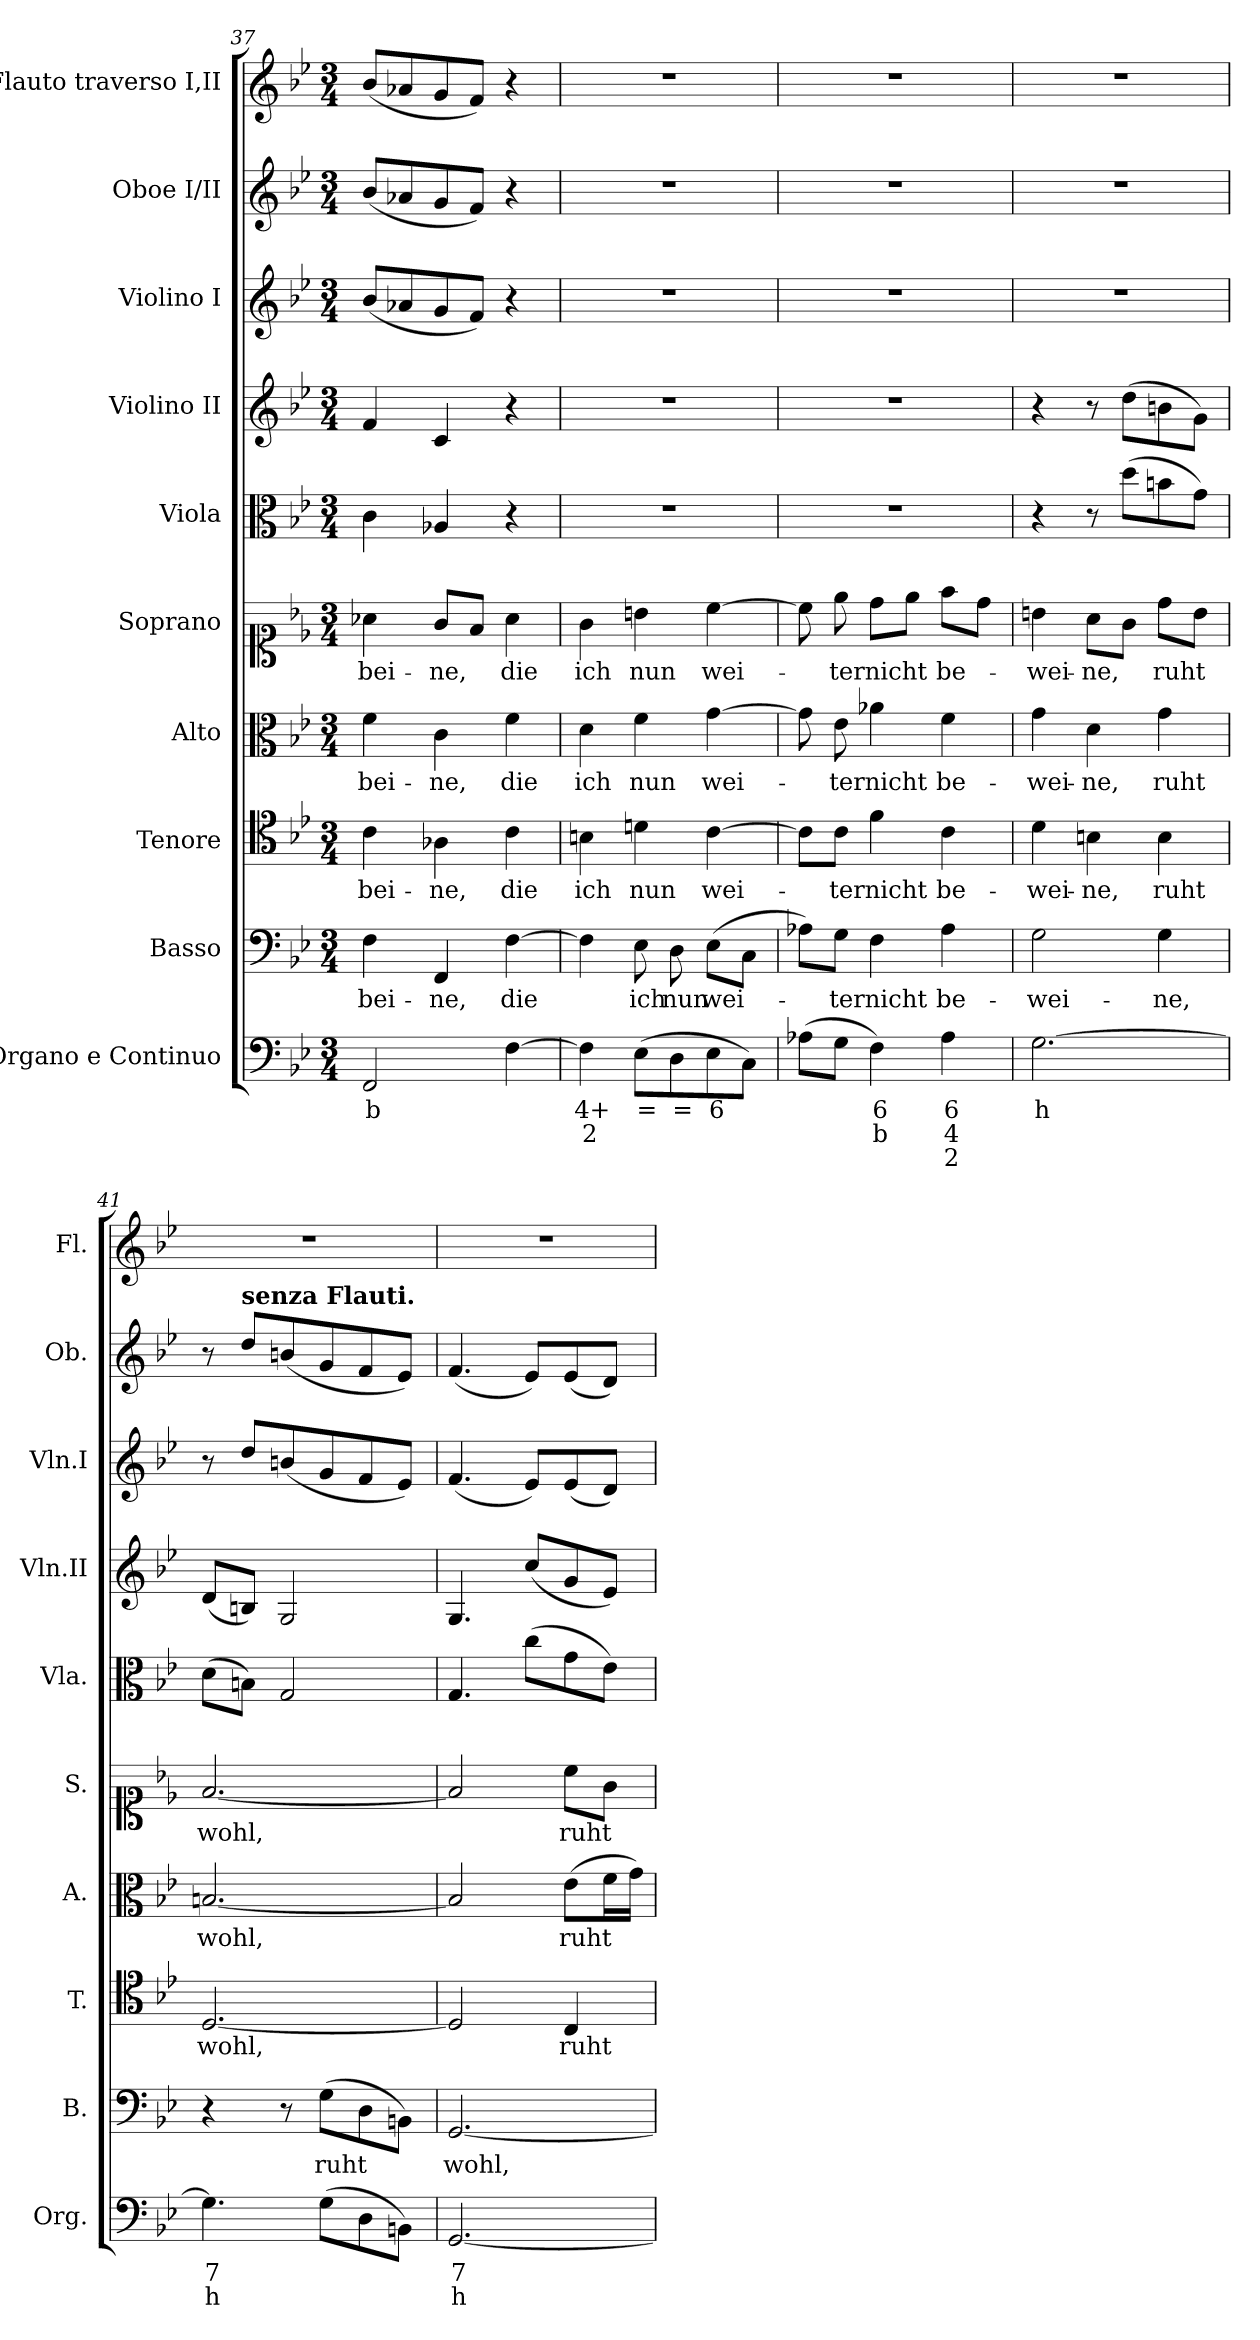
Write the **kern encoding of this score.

**kern	**text	**text	**text	**kern	**text	**kern	**text	**kern	**text	**kern	**text	**kern	**kern	**kern	**kern	**kern
*part10	*part10	*part10	*part10	*part9	*part9	*part8	*part8	*part7	*part7	*part6	*part6	*part5	*part4	*part3	*part2	*part1
*staff10	*staff10	*staff10	*staff10	*staff9	*staff9	*staff8	*staff8	*staff7	*staff7	*staff6	*staff6	*staff5	*staff4	*staff3	*staff2	*staff1
*I"Organo e  Continuo	*	*	*	*I"Basso	*	*I"Tenore	*	*I"Alto	*	*I"Soprano	*	*I"Viola	*I"Violino II	*I"Violino I	*I"Oboe I/II	*I"Flauto traverso I,II
*I'Org.	*	*	*	*I'B.	*	*I'T.	*	*I'A.	*	*I'S.	*	*I'Vla.	*I'Vln.II	*I'Vln.I	*I'Ob.	*I'Fl.
*clefF4	*	*	*	*clefF4	*	*clefC4	*	*clefC3	*	*clefC1	*	*clefC3	*clefG2	*clefG2	*clefG2	*clefG2
*k[b-e-]	*	*	*	*k[b-e-]	*	*k[b-e-]	*	*k[b-e-]	*	*k[b-e-]	*	*k[b-e-]	*k[b-e-]	*k[b-e-]	*k[b-e-]	*k[b-e-]
*M3/4	*	*	*	*M3/4	*	*M3/4	*	*M3/4	*	*M3/4	*	*M3/4	*M3/4	*M3/4	*M3/4	*M3/4
=37	=37	=37	=37	=37	=37	=37	=37	=37	=37	=37	=37	=37	=37	=37	=37	=37
2FF/	b	.	.	4F\	-bei-	4c\	-bei-	4f\	-bei-	4a-X\	-bei-	4c\	4f/	(<8b-/L	(<8b-/L	(<8b-/L
.	.	.	.	.	.	.	.	.	.	.	.	.	.	8a-X/	8a-X/	8a-X/
.	.	.	.	4FF/	-ne,	4A-X\	-ne,	4c\	-ne,	8g/L	ne,	4A-X/	4c/	8g/	8g/	8g/
.	.	.	.	.	.	.	.	.	.	8f/J	.	.	.	8f/J)	8f/J)	8f/J)
[4F\	.	.	.	[4F\	die	4c\	die	4f\	die	4a-\	die	4r	4r	4r	4r	4r
=38	=38	=38	=38	=38	=38	=38	=38	=38	=38	=38	=38	=38	=38	=38	=38	=38
4F\]	4+	2	.	4F\]	.	4Bn\	ich	4d\	ich	4g\	ich	2.r	2.r	2.r	2.r	2.r
(>8E-\L	=	.	.	8E-\	ich	4dn\	nun	4f\	nun	4bn\	nun	.	.	.	.	.
8D\	=	.	.	8D\	nun	.	.	.	.	.	.	.	.	.	.	.
8E-\	6	.	.	(>8E-\L	wei-	[4c\	wei-	[4g\	wei-	[4cc\	wei-	.	.	.	.	.
8C\J)	.	.	.	8C\J	.	.	.	.	.	.	.	.	.	.	.	.
=39	=39	=39	=39	=39	=39	=39	=39	=39	=39	=39	=39	=39	=39	=39	=39	=39
(>8A-X\L	.	.	.	8A-X\L)	.	8c\L]	.	8g\]	.	8cc\]	.	2.r	2.r	2.r	2.r	2.r
8G\J	.	.	.	8G\J	-ter	8c\J	-ter	8e-\	-ter	8ee-\	-ter	.	.	.	.	.
4F\)	6	b	.	4F\	nicht	4f\	nicht	4a-X\	nicht	8dd\L	nicht	.	.	.	.	.
.	.	.	.	.	.	.	.	.	.	8ee-\J	.	.	.	.	.	.
4A-\	6	4	2	4A-\	be-	4c\	be-	4f\	be-	8ff\L	be-	.	.	.	.	.
.	.	.	.	.	.	.	.	.	.	8dd\J	.	.	.	.	.	.
=40	=40	=40	=40	=40	=40	=40	=40	=40	=40	=40	=40	=40	=40	=40	=40	=40
[2.G\	h	.	.	2G\	-wei-	4d\	-wei-	4g\	-wei-	4bn\	-wei-	4r	4r	2.r	2.r	2.r
.	.	.	.	.	.	4Bn\	-ne,	4d\	-ne,	8a\L	-ne,	8r	8r	.	.	.
.	.	.	.	.	.	.	.	.	.	8g\J	.	(>8dd\L	(>8dd\L	.	.	.
.	.	.	.	4G\	-ne,	4B\	ruht	4g\	ruht	8dd\L	ruht	8bn\	8bn\	.	.	.
.	.	.	.	.	.	.	.	.	.	8b\J	.	8g\J)	8g\J)	.	.	.
=41	=41	=41	=41	=41	=41	=41	=41	=41	=41	=41	=41	=41	=41	=41	=41	=41
4.G\]	7	h	.	4r	.	[2.D/	wohl,	[2.Bn/	wohl,	[2.f/	wohl,	(>8d\L	(<8d/L	8r	8r	2.r
!	!	!	!	!	!	!	!	!	!	!	!	!	!	!	!LO:TX:a:B:t=senza Flauti.	!
.	.	.	.	.	.	.	.	.	.	.	.	8Bn\J)	8Bn/J)	8dd/L	8dd/L	.
.	.	.	.	8r	.	.	.	.	.	.	.	2G/	2G/	(<8bn/	(<8bn/	.
(>8G\L	.	.	.	(>8G\L	ruht	.	.	.	.	.	.	.	.	8g/	8g/	.
8D\	.	.	.	8D\	.	.	.	.	.	.	.	.	.	8f/	8f/	.
8BBn\J)	.	.	.	8BBn\J)	.	.	.	.	.	.	.	.	.	8e-/J)	8e-/J)	.
=42	=42	=42	=42	=42	=42	=42	=42	=42	=42	=42	=42	=42	=42	=42	=42	=42
[2.GG/	7	h	.	[2.GG/	wohl,	2D/]	.	2B/]	.	2f/]	.	4.G/	4.G/	(<4.f/	(<4.f/	2.r
.	.	.	.	.	.	.	.	.	.	.	.	(>8cc\L	(<8cc/L	8e-/L)	8e-/L)	.
.	.	.	.	.	.	4C/	ruht	(>8e-\L	ruht	8cc\L	ruht	8g\	8g/	(<8e-/	(<8e-/	.
.	.	.	.	.	.	.	.	16f\L	.	8g\J	.	8e-\J)	8e-/J)	8d/J)	8d/J)	.
.	.	.	.	.	.	.	.	16g\JJ)	.	.	.	.	.	.	.	.
=	=	=	=	=	=	=	=	=	=	=	=	=	=	=	=	=
*-	*-	*-	*-	*-	*-	*-	*-	*-	*-	*-	*-	*-	*-	*-	*-	*-
